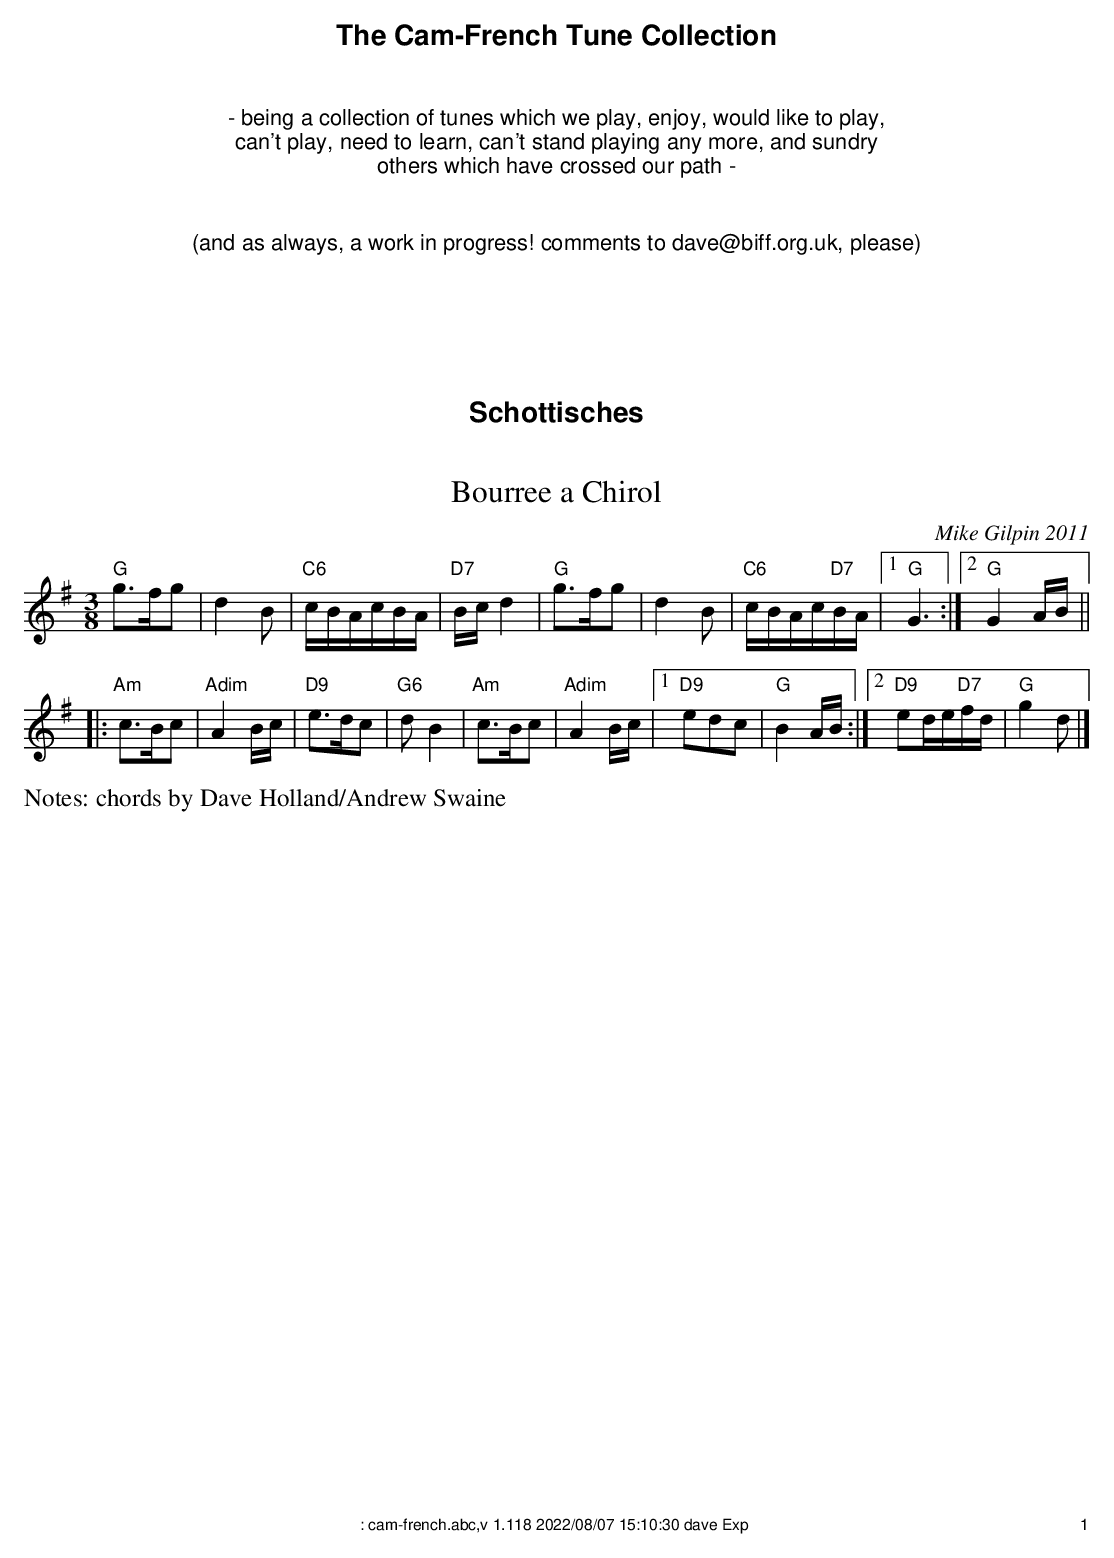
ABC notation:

X:1
T:Bourree a Chirol
C:Mike Gilpin 2011
M:3/8
L:1/8
K:G
"G"g>fg|d2B|"C6"c/B/A/c/B/A/|"D7"B/c/d2| \
"G"g>fg|d2B|"C6"c/B/A/c/"D7"B/A/|1"G"G3:|2"G"G2A/B/||
|:"Am"c>Bc|"Adim"A2B/c/|"D9"e>dc|"G6"dB2| \
"Am"c>Bc|"Adim"A2B/c/|1"D9"edc|"G"B2A/B/:|2"D9"ed/e/"D7"f/d/|"G"g2d|]
